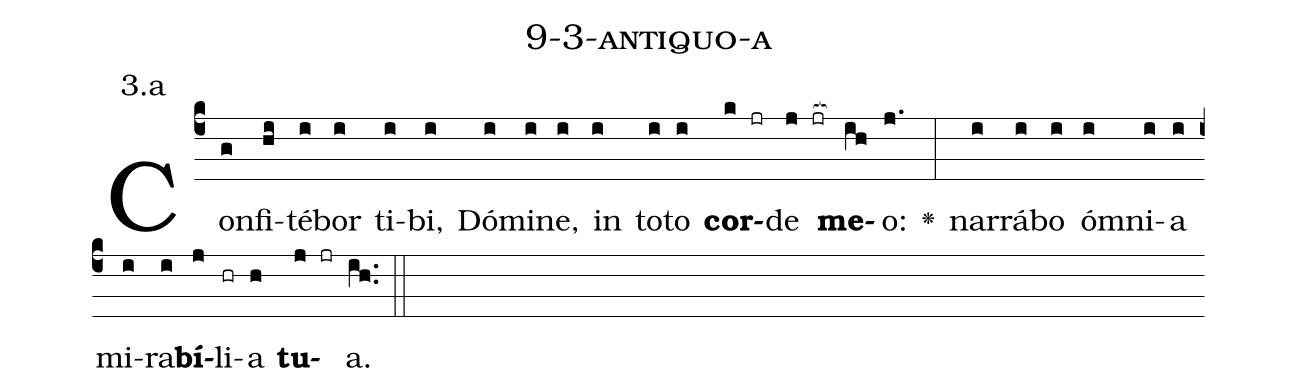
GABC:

name: 9-3-antiquo-a;
annotation: 3.a;
%%
(c4)Con(g)fi(hi)té(i)bor(i) ti(i)bi,(i) Dó(i)mi(i)ne,(i) in(i) to(i)to(i) <b>cor</b>(k jr)de(j jr[ocb:1{]) <b>me</b>(ih[ocb:0}])o:(j.) <v>\greheightstar</v>(:) nar(i)rá(i)bo(i) óm(i)ni(i)a(i) mi(i)ra(i)<b>bí</b>(j)li(hr)a(h) <b>tu</b>(j jr)a.(ih..) (::)


%E(i) u(i) o(j) u(h) a(j) e.(ih..) (::)
